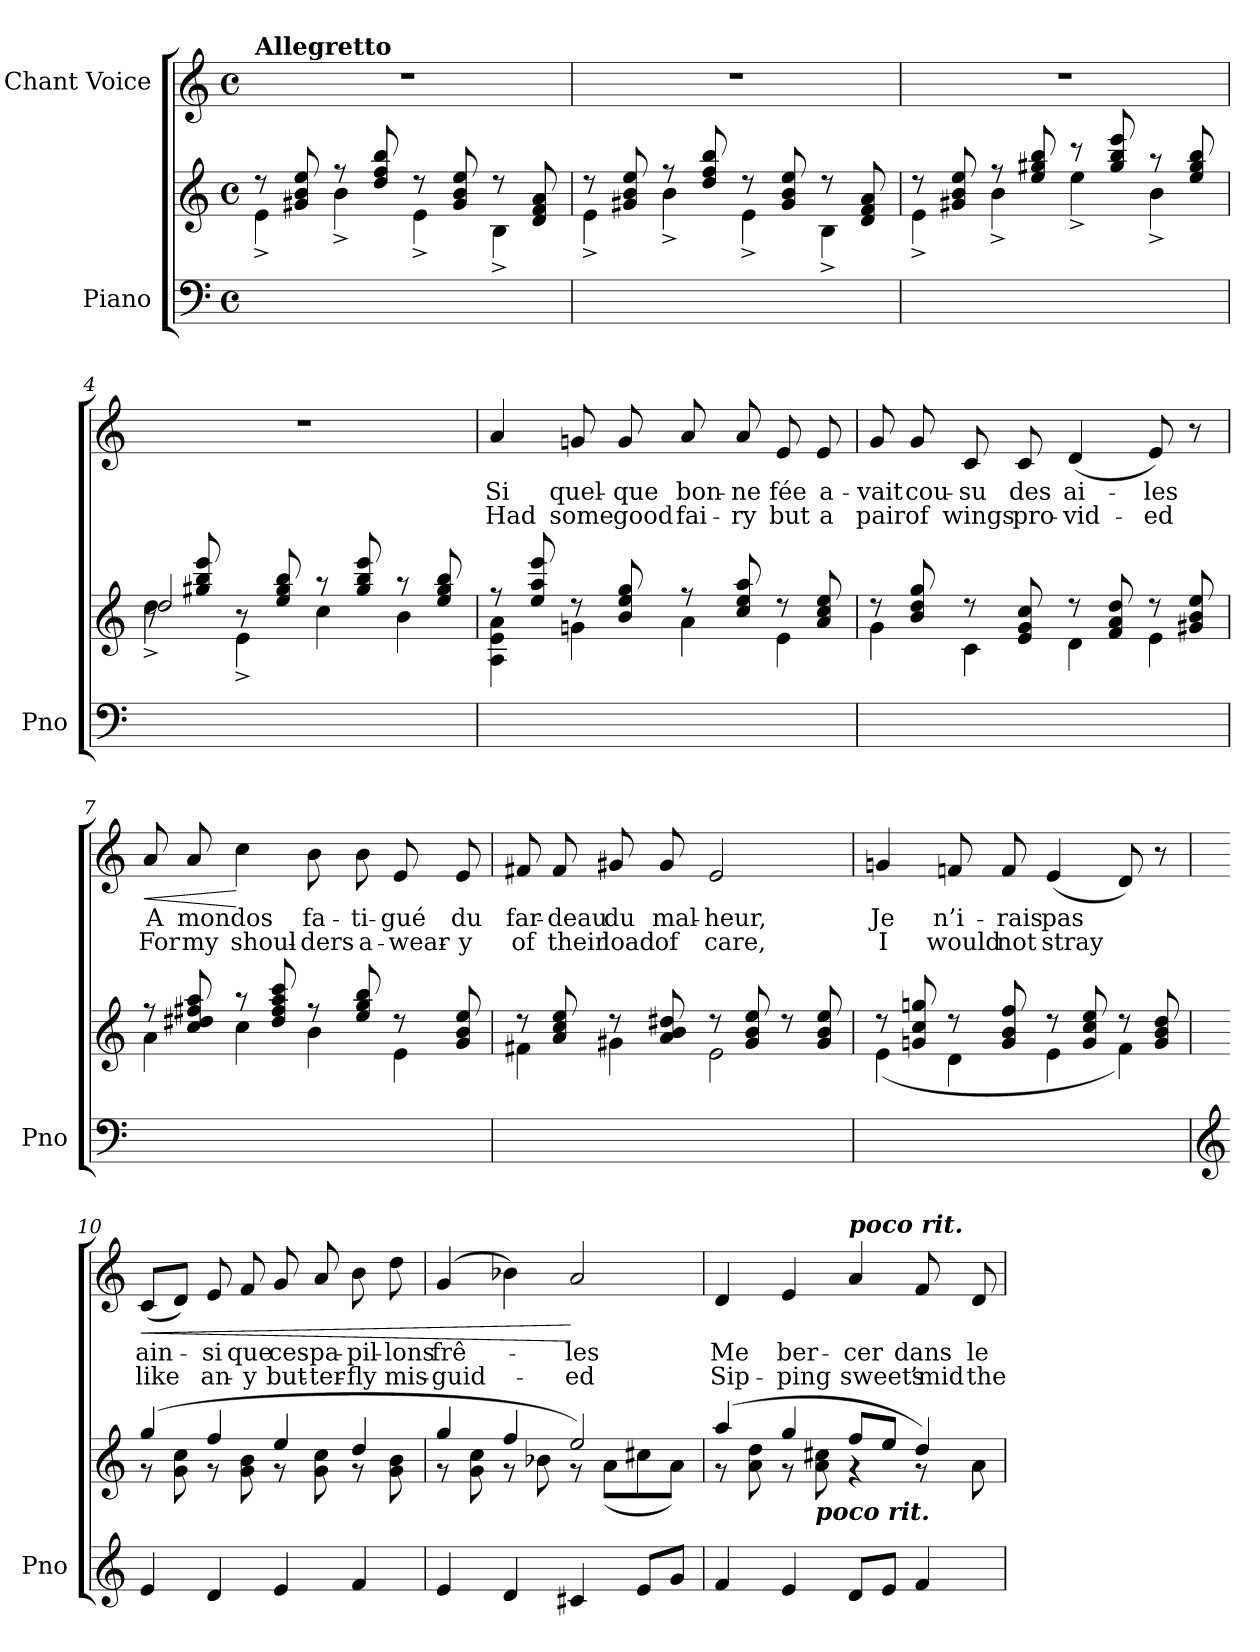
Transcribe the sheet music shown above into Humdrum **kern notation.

**kern	**kern	**dynam	**kern	**text	**text	**dynam
*part2	*part2	*part2	*part1	*part1	*part1	*part1
*staff3	*staff2	*staff2/3	*staff1	*staff1	*staff1	*staff1
*I"Piano	*	*	*I"Chant Voice	*	*	*
*I'Pno	*	*	*	*	*	*
*clefF4	*clefG2	*	*clefG2	*	*	*
*k[]	*k[]	*	*k[]	*	*	*
*M4/4	*M4/4	*	*M4/4	*	*	*
*met(c)	*met(c)	*	*met(c)	*	*	*
=1	=1	=1	=1	=1	=1	=1
*	*^	*	*	*	*	*
!	!	!	!	!LO:TX:a:B:t=Allegretto	!	!	!
!	!	!	!LO:DY:a=2	!	!	!	!
!	!	!	!LO:DY:n=1:a=2	!	!	!	!
1ryy	8r	4e^\	p other-dynamics	1r	.	.	.
.	8g#X/ 8b/ 8ee/	.	.	.	.	.	.
.	8r	4b^\	.	.	.	.	.
.	8dd/ 8ff/ 8bb/	.	.	.	.	.	.
.	8r	4e^\	.	.	.	.	.
.	8g#/ 8b/ 8ee/	.	.	.	.	.	.
.	8r	4B^\	.	.	.	.	.
.	8d/ 8f/ 8a/	.	.	.	.	.	.
=2	=2	=2	=2	=2	=2	=2	=2
1ryy	8r	4e^\	.	1r	.	.	.
.	8g#X/ 8b/ 8ee/	.	.	.	.	.	.
.	8r	4b^\	.	.	.	.	.
.	8dd/ 8ff/ 8bb/	.	.	.	.	.	.
.	8r	4e^\	.	.	.	.	.
.	8g#/ 8b/ 8ee/	.	.	.	.	.	.
.	8r	4B^\	.	.	.	.	.
.	8d/ 8f/ 8a/	.	.	.	.	.	.
=3	=3	=3	=3	=3	=3	=3	=3
1ryy	8r	4e^\	.	1r	.	.	.
.	8g#X/ 8b/ 8ee/	.	.	.	.	.	.
.	8r	4b^\	.	.	.	.	.
.	8ee/ 8gg#X/ 8bb/	.	.	.	.	.	.
.	8r	4ee^\	.	.	.	.	.
.	8gg#/ 8bb/ 8eee/	.	.	.	.	.	.
.	8r	4b^\	.	.	.	.	.
.	8ee/ 8gg#/ 8bb/	.	.	.	.	.	.
=4	=4	=4	=4	=4	=4	=4	=4
*	*	*^	*	*	*	*	*
1ryy	8r	4dd^\	2dd/	.	1r	.	.	.
.	8gg#X/ 8bb/ 8eee/	.	.	.	.	.	.	.
.	8r	4e^\	.	.	.	.	.	.
.	8ee/ 8gg#/ 8bb/	.	.	.	.	.	.	.
.	8r	4cc\	2ryy	.	.	.	.	.
.	8gg#/ 8bb/ 8eee/	.	.	.	.	.	.	.
.	8r	4b\	.	.	.	.	.	.
.	8ee/ 8gg#/ 8bb/	.	.	.	.	.	.	.
*	*	*v	*v	*	*	*	*	*
=5	=5	=5	=5	=5	=5	=5	=5
1ryy	8r	4A\ 4e\ 4a\	.	4a/	Si	Had	.
.	8ee/ 8aa/ 8eee/	.	.	.	.	.	.
.	8r	4gn\	.	8gn/	quel-	some	.
.	8b/ 8ee/ 8gg/	.	.	8g/	-que	good	.
.	8r	4a\	.	8a/	bon-	fai-	.
.	8cc/ 8ee/ 8aa/	.	.	8a/	-ne	-ry	.
.	8r	4e\	.	8e/	fée	but	.
.	8a/ 8cc/ 8ee/	.	.	8e/	a-	a	.
=6	=6	=6	=6	=6	=6	=6	=6
1ryy	8r	4g\	.	8g/	-vait	pair	.
.	8b/ 8dd/ 8gg/	.	.	8g/	cou-	of	.
.	8r	4c\	.	8c/	-su	wings	.
.	8e/ 8g/ 8cc/	.	.	8c/	des	pro-	.
.	8r	4d\	.	(4d/	ai-	-vid-	.
.	8f/ 8a/ 8dd/	.	.	.	.	.	.
.	8r	4e\	.	8e/)	-les	-ed	.
.	8g#X/ 8b/ 8ee/	.	.	8r	.	.	.
=7	=7	=7	=7	=7	=7	=7	=7
!	!	!	!	!	!	!	!LO:HP:b
1ryy	8r	4a\	.	8a/	A	For	<
.	8cc/ 8dd#X/ 8ff#X/ 8aa/	.	.	8a/	mon	my	.
.	8r	4cc\	.	4cc\	dos	shoul-	[
.	8dd#/ 8ff#/ 8aa/ 8ccc/	.	.	.	.	.	.
.	8r	4b\	.	8b\	fa-	-ders	.
.	8ee/ 8gg/ 8bb/	.	.	8b\	-ti-	a-	.
.	8r	4e\	.	8e/	-gué	-wear-	.
.	8g/ 8b/ 8ee/	.	.	8e/	du	-y	.
=8	=8	=8	=8	=8	=8	=8	=8
1ryy	8r	4f#X\	.	8f#X/	far-	of	.
.	8a/ 8cc/ 8ee/	.	.	8f#/	-deau	their	.
.	8r	4g#X\	.	8g#X/	du	load	.
.	8a/ 8b/ 8dd#X/	.	.	8g#/	mal-	of	.
.	8r	2e\	.	2e/	-heur,	care,	.
.	8g#/ 8b/ 8ee/	.	.	.	.	.	.
.	8r	.	.	.	.	.	.
.	8g#/ 8b/ 8ee/	.	.	.	.	.	.
=9	=9	=9	=9	=9	=9	=9	=9
1ryy	8r	(4e\	.	4gn/	Je	I	.
.	8gn/ 8cc/ 8ggn/	.	.	.	.	.	.
.	8r	4d\	.	8fn/	n’i-	would	.
.	8g/ 8b/ 8ff/	.	.	8f/	-rais	not	.
.	8r	4e\	.	(4e/	pas	stray	.
.	8g/ 8cc/ 8ee/	.	.	.	.	.	.
.	8r	4f\)	.	8d/)	.	.	.
.	8g/ 8b/ 8dd/	.	.	8r	.	.	.
=10	=10	=10	=10	=10	=10	=10	=10
*clefG2	*	*	*	*	*	*	*
!	!	!	!	!	!	!	!LO:HP:b
4e/	(4gg/	8r	.	(8c/L	ain-	like	<
.	.	8g\ 8cc\	.	8d/J)	.	.	.
4d/	4ff/	8r	.	8e/	-si	an-	.
.	.	8g\ 8b\	.	8f/	que	-y	.
4e/	4ee/	8r	.	8g/	ces	but-	.
.	.	8g\ 8cc\	.	8a/	pa-	-ter-	.
4f/	4dd/	8r	.	8b\	-pil-	-fly	.
.	.	8g\ 8b\	.	8dd\	-lons	mis-	.
=11	=11	=11	=11	=11	=11	=11	=11
4e/	4gg/	8r	.	(4g/	frê-	-guid-	.
.	.	8g\ 8cc\	.	.	.	.	.
4d/	4ff/	8r	.	4b-X\)	.	.	.
.	.	8b-X\	.	.	.	.	.
4c#X/	2ee/)	8r	.	2a/	-les	-ed	[
.	.	(>8a\L	.	.	.	.	.
8e/L	.	8cc#X\	.	.	.	.	.
8g/J	.	8a\J)	.	.	.	.	.
=12	=12	=12	=12	=12	=12	=12	=12
4f/	(4aa/	8r	.	4d/	Me	Sip-	.
.	.	8a\ 8dd\	.	.	.	.	.
4e/	4gg/	8r	.	4e/	ber-	-ping	.
!	!	!LO:TX:b:Bi:t=poco rit.	!	!	!	!	!
.	.	8a\ 8cc#X\	.	.	.	.	.
!	!	!	!	!LO:TX:a:Bi:t=poco rit.	!	!	!
8d/L	8ff/L	4r	.	4a/	-cer	sweets	.
8e/J	8ee/J	.	.	.	.	.	.
4f/	4dd/)	8r	.	8f/	dans	’mid	.
.	.	8a\	.	8d/	le	the	.
*	*v	*v	*	*	*	*	*
=	=	=	=	=	=	=
*-	*-	*-	*-	*-	*-	*-
